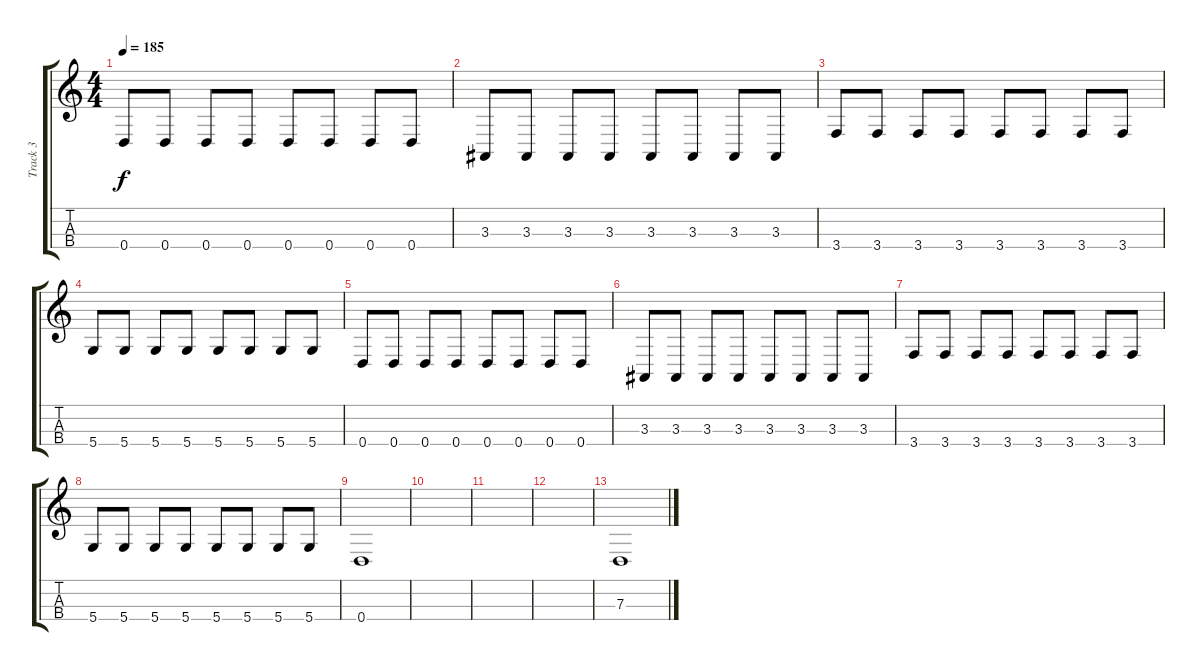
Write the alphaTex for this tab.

\track ("Track 3" "Track 3") {instrument electricbassfinger}
\staff {score tabs}
\tuning (F3 C3 G1 D2) {hide}
\ts (4 4)
\tempo 185
\clef g2
\ks c
0.4.8{dy f} 0.4.8 0.4.8 0.4.8 0.4.8 0.4.8 0.4.8 0.4.8 |
3.3.8 3.3.8 3.3.8 3.3.8 3.3.8 3.3.8 3.3.8 3.3.8 |
3.4.8 3.4.8 3.4.8 3.4.8 3.4.8 3.4.8 3.4.8 3.4.8 |
5.4.8 5.4.8 5.4.8 5.4.8 5.4.8 5.4.8 5.4.8 5.4.8 |
0.4.8 0.4.8 0.4.8 0.4.8 0.4.8 0.4.8 0.4.8 0.4.8 |
3.3.8 3.3.8 3.3.8 3.3.8 3.3.8 3.3.8 3.3.8 3.3.8 |
3.4.8 3.4.8 3.4.8 3.4.8 3.4.8 3.4.8 3.4.8 3.4.8 |
5.4.8 5.4.8 5.4.8 5.4.8 5.4.8 5.4.8 5.4.8 5.4.8 |
0.4.1 |
|
|
|
7.3.1
